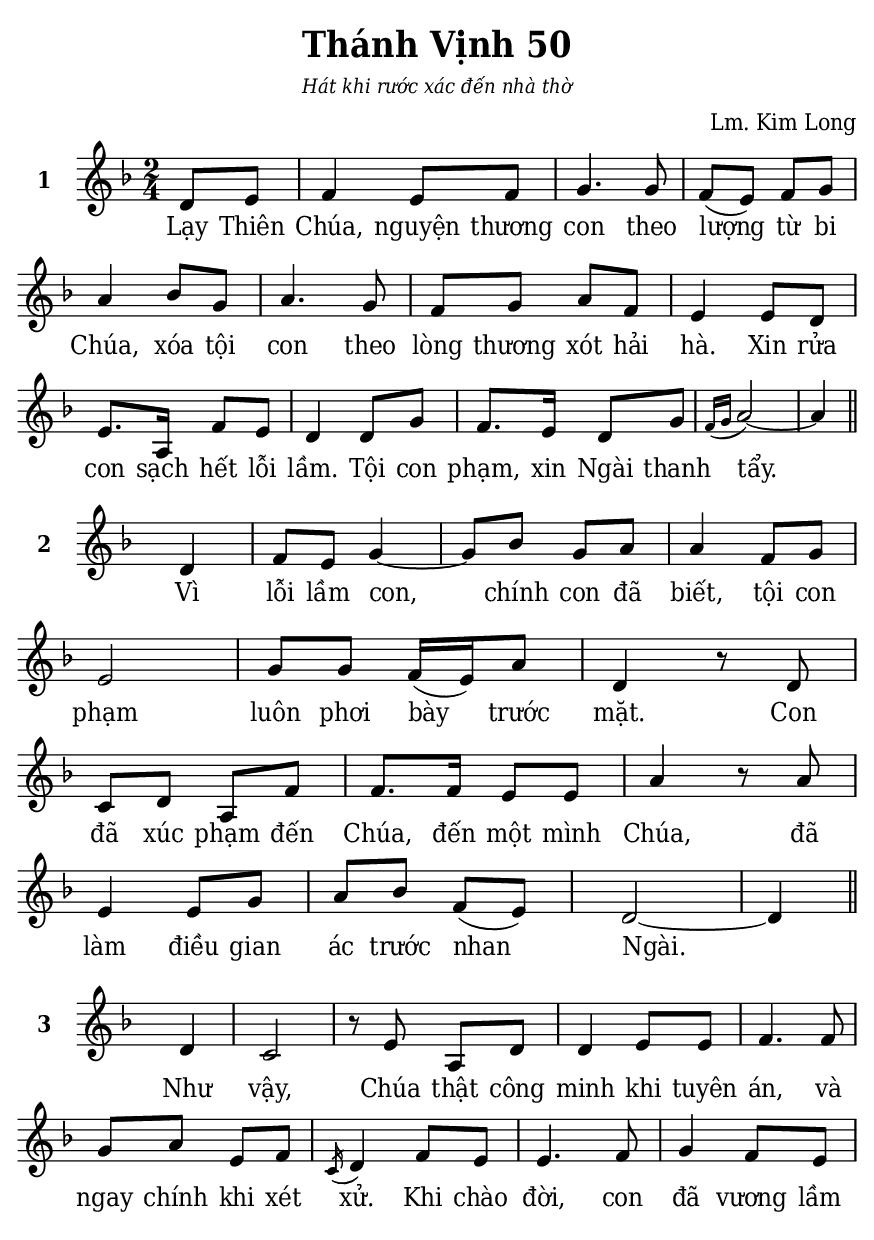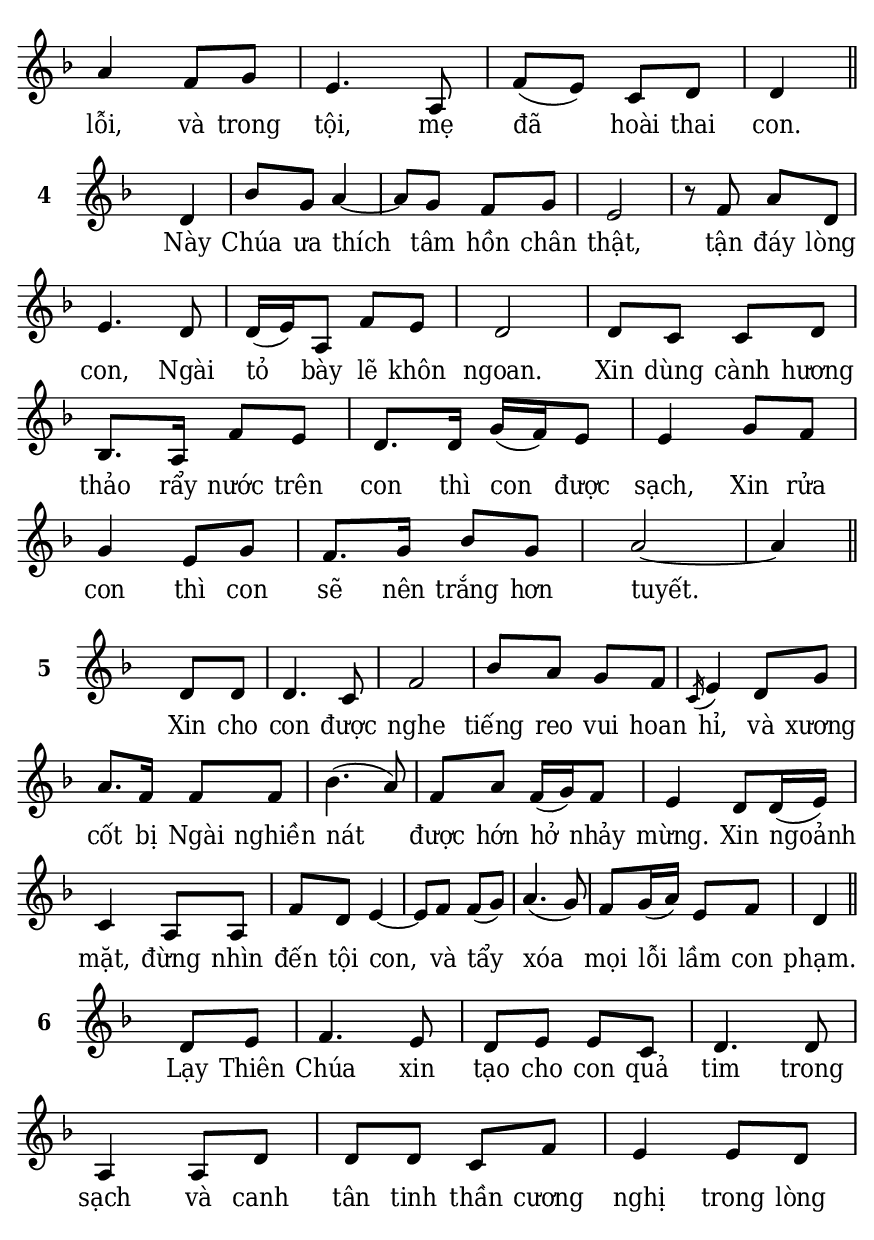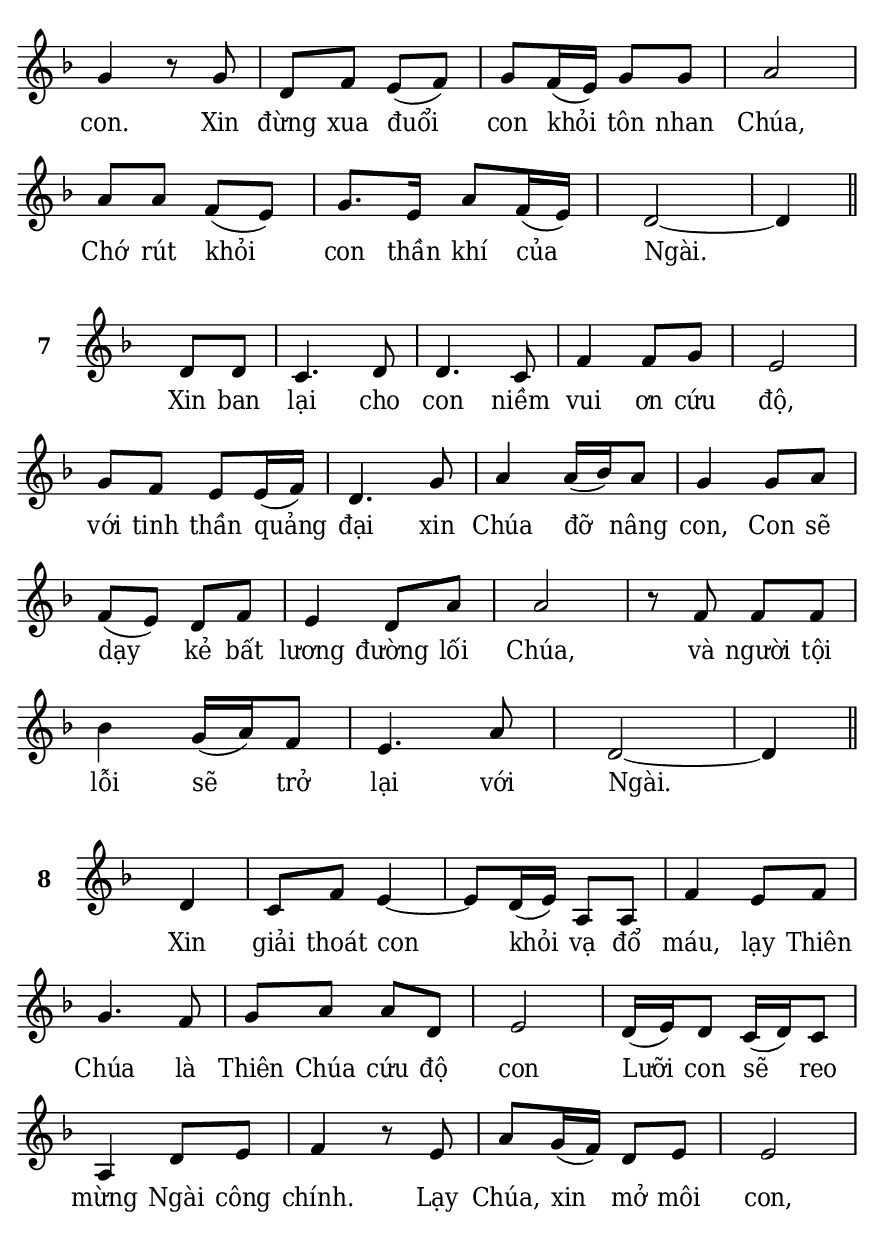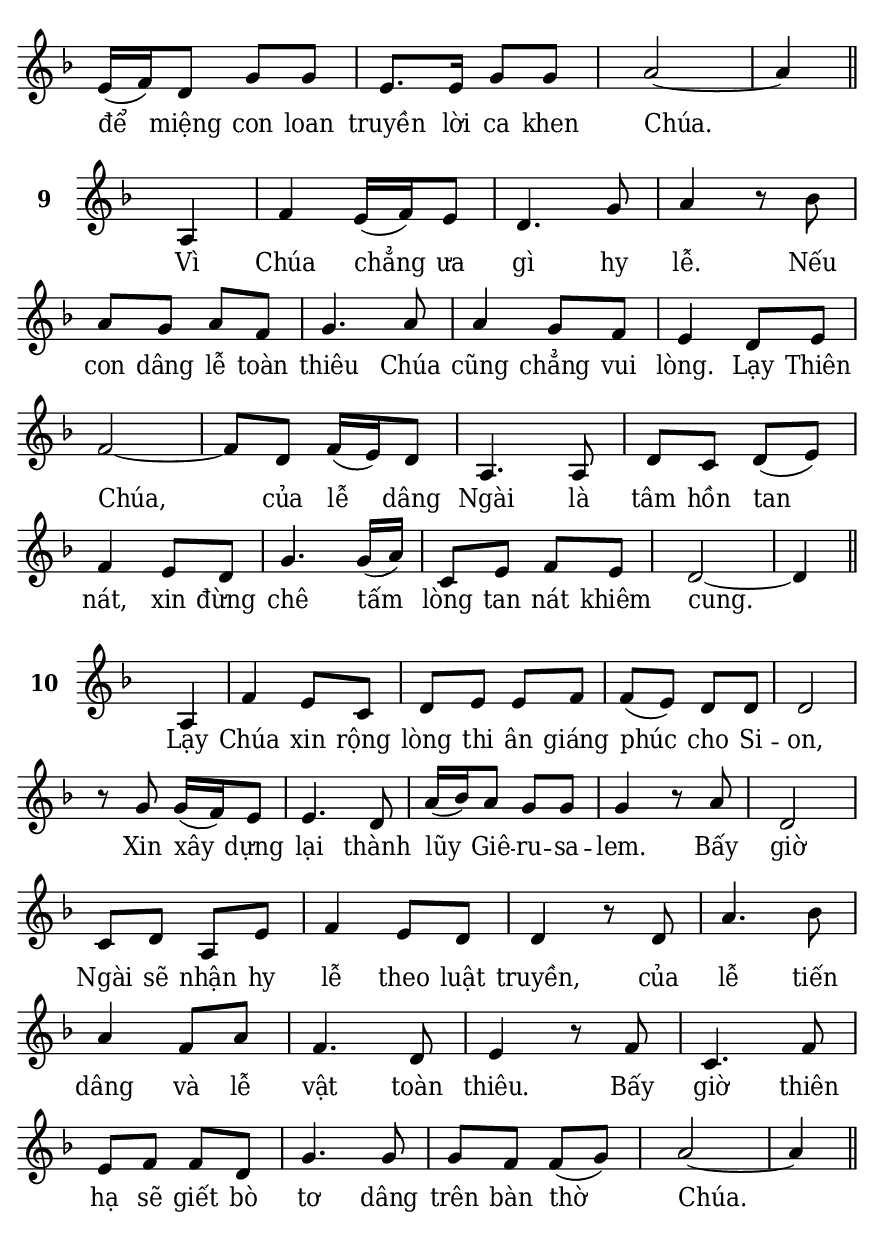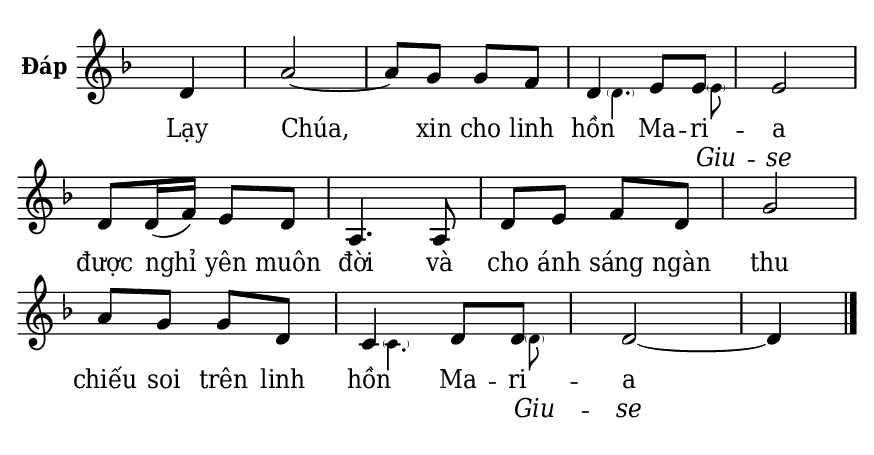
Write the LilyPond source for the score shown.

% Cài đặt chung
\version "2.22.1"
\include "english.ly"

\header {
  title = "Thánh Vịnh 50"
  subsubtitle = \markup { \normal-text \italic "Hát khi rước xác đến nhà thờ" }
  composer = "Lm. Kim Long"
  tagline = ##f
}

% Nhạc
nhacPhanMot = \relative c' {
  \key f \major
  \time 2/4
  \partial 4 d8 e |
  f4 e8 f |
  g4. g8 |
  f (e) f g |
  a4 bf8 g |
  a4. g8 |
  f g a f |
  e4 e8 d |
  e8. a,16 f'8 e |
  d4 d8 g |
  f8. e16 d8 g |
  \slashedGrace { f16 (g } a2) ~ |
  a4 \bar "||"
}

nhacPhanHai = \relative c' {
  \key f \major
  \time 2/4
  \partial 4 d4 |
  f8 e g4 ~ |
  g8 bf g a |
  a4 f8 g |
  e2 |
  g8 g f16 (e) a8 |
  d,4 r8 d |
  c d a f' |
  f8. f16 e8 e |
  a4 r8 a |
  e4 e8 g |
  a bf f (e) |
  d2 ~ |
  d4 \bar "||"
}

nhacPhanBa = \relative c' {
  \key f \major
  \time 2/4
  \partial 4 d4 |
  c2 |
  r8 e a, d |
  d4 e8 e |
  f4. f8 |
  g a e f |
  \slashedGrace { c16 ( } d4) f8 e |
  e4. f8 |
  g4 f8 e |
  a4 f8 g |
  e4. a,8 |
  f' (e) c d |
  d4 \bar "||"
}

nhacPhanBon = \relative c' {
  \key f \major
  \time 2/4
  \partial 4 d4 |
  bf'8 g a4 ~ |
  a8 g f g |
  e2 |
  r8 f a d, |
  e4. d8 |
  d16 (e) a,8 f' e |
  d2 |
  d8 c c d |
  bf8. a16 f'8 e |
  d8. d16 g (f) e8 |
  e4 g8 f |
  g4 e8 g |
  f8. g16 bf8 g |
  a2 ~ |
  a4 \bar "||"
}

nhacPhanNam = \relative c' {
  \key f \major
  \time 2/4
  \partial 4 d8 d |
  d4. c8 |
  f2 |
  bf8 a g f |
  \slashedGrace { c16 ( } e4) d8 g |
  a8. f16 f8 f |
  bf4. (a8) |
  f a f16 (g) f8 |
  e4 d8 d16 (e) |
  c4 a8 a |
  f' d e4 ~ |
  e8 f f (g) |
  a4. (g8) |
  f g16 (a) e8 f |
  d4 \bar "||"
}

nhacPhanSau = \relative c' {
  \key f \major
  \time 2/4
  \partial 4 d8 e |
  f4. e8 |
  d e e c |
  d4. d8 |
  a4 a8 d |
  d d c f |
  e4 e8 d |
  g4 r8 g |
  d f e (f) |
  g f16 (e) g8 g |
  a2 |
  a8 a f (e) |
  g8. e16 a8 f16 (e) |
  d2 ~ |
  d4 \bar "||"
}

nhacPhanBay = \relative c' {
  \key f \major
  \time 2/4
  \partial 4 d8 d |
  c4. d8 |
  d4. c8 |
  f4 f8 g |
  e2 |
  g8 f e e16 (f) |
  d4. g8 |
  a4 a16 (bf) a8 |
  g4 g8 a |
  f (e) d f |
  e4 d8 a' |
  a2 |
  r8 f f f |
  bf4 g16 (a) f8 |
  e4. a8 |
  d,2 ~ |
  d4 \bar "||"
}

nhacPhanTam = \relative c' {
  \key f \major
  \time 2/4
  \partial 4 d4 |
  c8 f e4 ~ |
  e8 d16 (e) a,8 a |
  f'4 e8 f |
  g4. f8 |
  g a a d, |
  e2 |
  d16 (e) d8 c16 (d) c8 |
  a4 d8 e |
  f4 r8 e |
  a g16 (f) d8 e |
  e2 |
  e16 (f) d8 g g |
  e8. e16 g8 g |
  a2 ~ |
  a4 \bar "||"
}

nhacPhanChin = \relative c' {
  \key f \major
  \time 2/4
  \partial 4 a4 |
  f'4 e16 (f) e8 |
  d4. g8 |
  a4 r8 bf |
  a g a f |
  g4. a8 |
  a4 g8 f |
  e4 d8 e |
  f2 ~ |
  f8 d f16 (e) d8 |
  a4. a8 |
  d c d (e) |
  f4 e8 d |
  g4. g16 (a) |
  c,8 e f e |
  d2 ~ |
  d4 \bar "||"
}

nhacPhanMuoi = \relative c' {
  \key f \major
  \time 2/4
  \partial 4 a4 |
  f'4 e8 c |
  d e e f |
  f (e) d d |
  d2 |
  r8 g g16 (f) e8 |
  e4. d8 |
  a'16 (bf) a8 g g |
  g4 r8 a |
  d,2 |
  c8 d a e' |
  f4 e8 d |
  d4 r8 d |
  a'4. bf8 |
  a4 f8 a |
  f4. d8 |
  e4 r8 f |
  c4. f8 |
  e f f d |
  g4. g8 |
  g f f (g) |
  a2 ~ |
  a4 \bar "||"
}

nhacPhanMuoiMot = \relative c' {
  \key f \major
  \time 2/4
  \partial 4 d4 |
  a'2 ~ |
  a8 g g f |
  <<
    {
      \voiceOne
      d4 e8 e
    }
    \new Voice = "beBas" {
      \voiceTwo
      \override NoteColumn.force-hshift = #1.7
      \tiny \parenthesize d4. \parenthesize e8
    }
  >>
  \oneVoice
  e2 |
  d8 d16 (f) e8 d |
  a4. a8 |
  d e f d |
  g2 |
  a8 g g d |
  <<
    {
      \voiceOne
      c4 d8 d
    }
    \new Voice = "beBas" {
      \voiceTwo
      \override NoteColumn.force-hshift = #1.7
      \tiny \parenthesize c4. \parenthesize d8
    }
  >>
  \oneVoice
  d2 ~ |
  d4 \bar "|."
}

% Lời
loiPhanMot = \lyricmode {
  Lạy Thiên Chúa, nguyện thương con theo lượng từ bi Chúa,
  xóa tội con theo lòng thương xót hải hà.
  Xin rửa con sạch hết lỗi lầm.
  Tội con phạm, xin Ngài thanh tẩy.
}

loiPhanHai = \lyricmode {
  Vì lỗi lầm con, chính con đã biết,
  tội con phạm luôn phơi bày trước mặt.
  Con đã xúc phạm đến Chúa, đến một mình Chúa,
  đã làm điều gian ác trước nhan Ngài.
}

loiPhanBa = \lyricmode {
  Như vậy, Chúa thật công minh khi tuyên án,
  và ngay chính khi xét xử.
  Khi chào đời, con đã vương lầm lỗi,
  và trong tội, mẹ đã hoài thai con.
}

loiPhanBon = \lyricmode {
  Này Chúa ưa thích tâm hồn chân thật, tận đáy lòng con,
  Ngài tỏ bày lẽ khôn ngoan.
  Xin dùng cành hương thảo rẩy nước trên con thì con được sạch,
  Xin rửa con thì con sẽ nên trắng hơn tuyết.
}

loiPhanNam = \lyricmode {
  Xin cho con được nghe tiếng reo vui hoan hỉ,
  và xương cốt bị Ngài nghiền nát được hớn hở nhảy mừng.
  Xin ngoảnh mặt, đừng nhìn đến tội con,
  và tẩy xóa mọi lỗi lầm con phạm.
}

loiPhanSau = \lyricmode {
  Lạy Thiên Chúa xin tạo cho con quả tim trong sạch
  và canh tân tinh thần cương nghị trong lòng con.
  Xin đừng xua đuổi con khỏi tôn nhan Chúa,
  Chớ rút khỏi con thần khí của Ngài.
}

loiPhanBay = \lyricmode {
  Xin ban lại cho con niềm vui ơn cứu độ,
  với tinh thần quảng đại xin Chúa đỡ nâng con,
  Con sẽ dạy kẻ bất lương đường lối Chúa,
  và người tội lỗi sẽ trở lại với Ngài.
}

loiPhanTam = \lyricmode {
  Xin giải thoát con khỏi vạ đổ máu,
  lạy Thiên Chúa là Thiên Chúa cứu độ con
  Lưỡi con sẽ reo mừng Ngài công chính.
  Lạy Chúa, xin mở môi con,
  để miệng con loan truyền lời ca khen Chúa.
}

loiPhanChin = \lyricmode {
  Vì Chúa chẳng ưa gì hy lễ.
  Nếu con dâng lễ toàn thiêu Chúa cũng chẳng vui lòng.
  Lạy Thiên Chúa, của lễ dâng Ngài là tâm hồn tan nát,
  xin đừng chê tấm lòng tan nát khiêm cung.
}

loiPhanMuoi = \lyricmode {
  Lạy Chúa xin rộng lòng thi ân giáng phúc cho Si -- on,
  Xin xây dựng lại thành lũy Giê -- ru -- sa -- lem.
  Bấy giờ Ngài sẽ nhận hy lễ theo luật truyền,
  của lễ tiến dâng và lễ vật toàn thiêu.
  Bấy giờ thiên hạ sẽ giết bò tơ dâng trên bàn thờ Chúa.
}

loiPhanMuoiMot = \lyricmode {
  Lạy Chúa, xin cho linh
  <<
  { hồn Ma -- ri -- a }
  \new Lyrics {
	  \set associatedVoice = "beBas"
	  \override Lyrics.LyricText.font-shape = #'italic
	  _ _ Giu -- se
	}
  >>
  được nghỉ yên muôn đời
  và cho ánh sáng ngàn thu chiếu soi trên linh
  <<
  { hồn Ma -- ri -- a }
  \new Lyrics {
	  \set associatedVoice = "beBas"
	  \override Lyrics.LyricText.font-shape = #'italic
	  _ _ Giu -- se
	}
  >>
}

% Dàn trang
\paper {
  #(set-paper-size "a5")
  top-margin = 3\mm
  bottom-margin = 3\mm
  left-margin = 3\mm
  right-margin = 3\mm
  indent = #0
  #(define fonts
	 (make-pango-font-tree "Deja Vu Serif Condensed"
	 		       "Deja Vu Serif Condensed"
			       "Deja Vu Serif Condensed"
			       (/ 20 20)))
  print-page-number = ##f
}

\score {
  <<
    \new Staff \with {
      instrumentName = \markup { \bold "1" }} <<
        \clef treble
        \new Voice = beSop {
          \nhacPhanMot
        }
      \new Lyrics \lyricsto beSop \loiPhanMot
    >>
  >>
  \layout {
    indent = 10
    \override Lyrics.LyricSpace.minimum-distance = #1
    \override Score.BarNumber.break-visibility = ##(#f #f #f)
    \override Score.SpacingSpanner.uniform-stretching = ##t
    ragged-last = ##f
  }
}

\score {
  <<
    \new Staff \with {
      instrumentName = \markup { \bold "2" }} <<
        \clef treble
        \new Voice = beSop {
          \nhacPhanHai
        }
      \new Lyrics \lyricsto beSop \loiPhanHai
    >>
  >>
  \layout {
    indent = 10
    \override Staff.TimeSignature.transparent = ##t
    \override Lyrics.LyricSpace.minimum-distance = #1
    \override Score.BarNumber.break-visibility = ##(#f #f #f)
    \override Score.SpacingSpanner.uniform-stretching = ##t
    ragged-last = ##f
  }
}

\score {
  <<
    \new Staff \with {
      instrumentName = \markup { \bold "3" }} <<
        \clef treble
        \new Voice = beSop {
          \nhacPhanBa
        }
      \new Lyrics \lyricsto beSop \loiPhanBa
    >>
  >>
  \layout {
    indent = 10
    \override Staff.TimeSignature.transparent = ##t
    \override Lyrics.LyricSpace.minimum-distance = #1
    \override Score.BarNumber.break-visibility = ##(#f #f #f)
    \override Score.SpacingSpanner.uniform-stretching = ##t
    ragged-last = ##f
  }
}

\score {
  <<
    \new Staff \with {
      instrumentName = \markup { \bold "4" }} <<
        \clef treble
        \new Voice = beSop {
          \nhacPhanBon
        }
      \new Lyrics \lyricsto beSop \loiPhanBon
    >>
  >>
  \layout {
    indent = 10
    \override Staff.TimeSignature.transparent = ##t
    \override Lyrics.LyricSpace.minimum-distance = #1
    \override Score.BarNumber.break-visibility = ##(#f #f #f)
    \override Score.SpacingSpanner.uniform-stretching = ##t
    ragged-last = ##f
  }
}

\score {
  <<
    \new Staff \with {
      instrumentName = \markup { \bold "5" }} <<
        \clef treble
        \new Voice = beSop {
          \nhacPhanNam
        }
      \new Lyrics \lyricsto beSop \loiPhanNam
    >>
  >>
  \layout {
    indent = 10
    \override Staff.TimeSignature.transparent = ##t
    \override Lyrics.LyricSpace.minimum-distance = #1
    \override Score.BarNumber.break-visibility = ##(#f #f #f)
    \override Score.SpacingSpanner.uniform-stretching = ##t
    ragged-last = ##f
  }
}

\score {
  <<
    \new Staff \with {
      instrumentName = \markup { \bold "6" }} <<
        \clef treble
        \new Voice = beSop {
          \nhacPhanSau
        }
      \new Lyrics \lyricsto beSop \loiPhanSau
    >>
  >>
  \layout {
    indent = 10
    \override Staff.TimeSignature.transparent = ##t
    \override Lyrics.LyricSpace.minimum-distance = #1
    \override Score.BarNumber.break-visibility = ##(#f #f #f)
    \override Score.SpacingSpanner.uniform-stretching = ##t
    ragged-last = ##f
  }
}

\score {
  <<
    \new Staff \with {
      instrumentName = \markup { \bold "7" }} <<
        \clef treble
        \new Voice = beSop {
          \nhacPhanBay
        }
      \new Lyrics \lyricsto beSop \loiPhanBay
    >>
  >>
  \layout {
    indent = 10
    \override Staff.TimeSignature.transparent = ##t
    \override Lyrics.LyricSpace.minimum-distance = #1
    \override Score.BarNumber.break-visibility = ##(#f #f #f)
    \override Score.SpacingSpanner.uniform-stretching = ##t
    ragged-last = ##f
  }
}

\score {
  <<
    \new Staff \with {
      instrumentName = \markup { \bold "8" }} <<
        \clef treble
        \new Voice = beSop {
          \nhacPhanTam
        }
      \new Lyrics \lyricsto beSop \loiPhanTam
    >>
  >>
  \layout {
    indent = 10
    \override Staff.TimeSignature.transparent = ##t
    \override Lyrics.LyricSpace.minimum-distance = #1
    \override Score.BarNumber.break-visibility = ##(#f #f #f)
    \override Score.SpacingSpanner.uniform-stretching = ##t
    ragged-last = ##f
  }
}

\score {
  <<
    \new Staff \with {
      instrumentName = \markup { \bold "9" }} <<
        \clef treble
        \new Voice = beSop {
          \nhacPhanChin
        }
      \new Lyrics \lyricsto beSop \loiPhanChin
    >>
  >>
  \layout {
    indent = 10
    \override Staff.TimeSignature.transparent = ##t
    \override Lyrics.LyricSpace.minimum-distance = #1
    \override Score.BarNumber.break-visibility = ##(#f #f #f)
    \override Score.SpacingSpanner.uniform-stretching = ##t
    ragged-last = ##f
  }
}

\score {
  <<
    \new Staff \with {
      instrumentName = \markup { \bold "10" }} <<
        \clef treble
        \new Voice = beSop {
          \nhacPhanMuoi
        }
      \new Lyrics \lyricsto beSop \loiPhanMuoi
    >>
  >>
  \layout {
    indent = 10
    \override Staff.TimeSignature.transparent = ##t
    \override Lyrics.LyricSpace.minimum-distance = #1
    \override Score.BarNumber.break-visibility = ##(#f #f #f)
    \override Score.SpacingSpanner.uniform-stretching = ##t
    ragged-last = ##f
  }
}

\score {
  <<
    \new Staff \with {
      instrumentName = \markup { \bold "Đáp" }} <<
        \clef treble
        \new Voice = beSop {
          \nhacPhanMuoiMot
        }
      \new Lyrics \lyricsto beSop \loiPhanMuoiMot
    >>
  >>
  \layout {
    indent = 10
    \override Staff.TimeSignature.transparent = ##t
    \override Lyrics.LyricSpace.minimum-distance = #0.8
    \override Score.BarNumber.break-visibility = ##(#f #f #f)
    \override Score.SpacingSpanner.uniform-stretching = ##t
    ragged-last = ##f
  }
}
